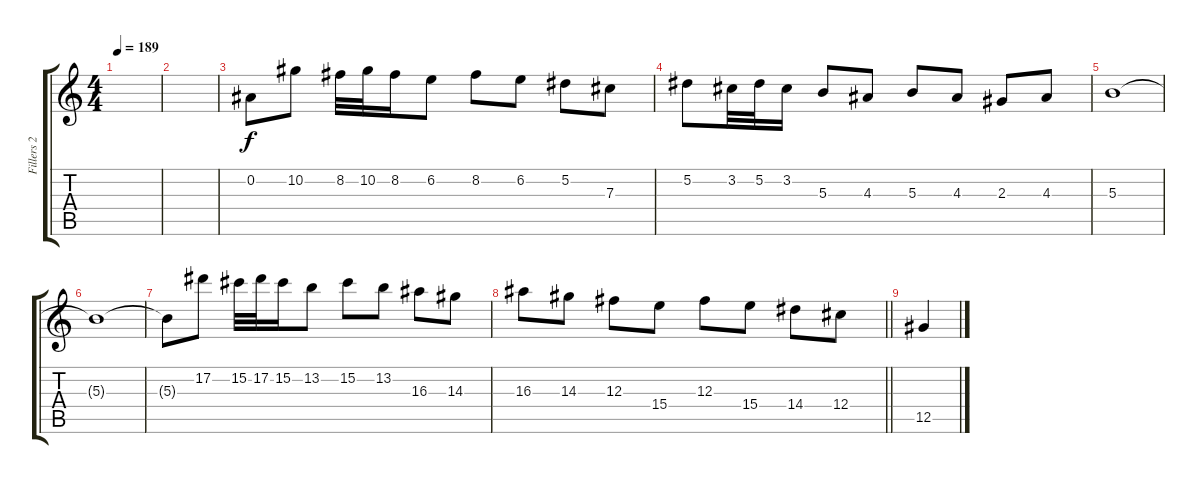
\track ("Fillers 2" "Fillers 2") {instrument acousticguitarsteel}
\staff {score tabs}
\tuning (Eb4 Bb3 Gb3 Db3 Ab2 Eb2) {hide}
\ts (4 4)
\tempo 189
\clef g2
\ks c
|
|
0.2.8{instrument acousticguitarsteel} 10.2.8 8.2.32 10.2.32 8.2.16 6.2.8 8.2.8 6.2.8 5.2.8 7.3.8 |
5.2.8 3.2.32 5.2.32 3.2.16 5.3.8 4.3.8 5.3.8 4.3.8 2.3.8 4.3.8 |
5.3.1 |
5.3{t}.1 |
5.3{t}.8 17.2.8 15.2.32 17.2.32 15.2.16 13.2.8 15.2.8 13.2.8 16.3.8 14.3.8 |
\barLineRight lightlight
16.3.8 14.3.8 12.3.8 15.4.8 12.3.8 15.4.8 14.4.8 12.4.8 |
12.5.4
